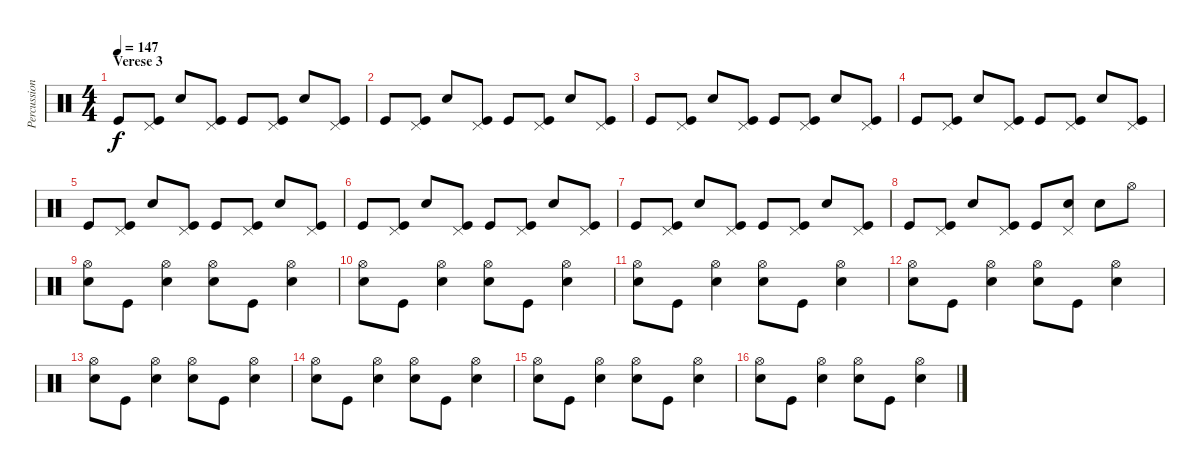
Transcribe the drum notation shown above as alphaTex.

\track ("Percussion" "Percussion") {instrument percussion}
\staff {score}
\articulation defaults
\ts (4 4)
\section ("" "Verese 3")
\tempo 147
\clef neutral
\ks c "Kick (hit)".8{dy f}
("Pedal Hi-Hat (hit)" "Kick (hit)").8 "Snare (hit) 2".8 ("Pedal Hi-Hat (hit)" "Kick (hit)").8 "Kick (hit)".8 ("Pedal Hi-Hat (hit)" "Kick (hit)").8 "Snare (hit) 2".8 ("Pedal Hi-Hat (hit)" "Kick (hit)").8 |
"Kick (hit)".8 ("Pedal Hi-Hat (hit)" "Kick (hit)").8 "Snare (hit) 2".8 ("Pedal Hi-Hat (hit)" "Kick (hit)").8 "Kick (hit)".8 ("Pedal Hi-Hat (hit)" "Kick (hit)").8 "Snare (hit) 2".8 ("Pedal Hi-Hat (hit)" "Kick (hit)").8 |
"Kick (hit)".8 ("Pedal Hi-Hat (hit)" "Kick (hit)").8 "Snare (hit) 2".8 ("Pedal Hi-Hat (hit)" "Kick (hit)").8 "Kick (hit)".8 ("Pedal Hi-Hat (hit)" "Kick (hit)").8 "Snare (hit) 2".8 ("Pedal Hi-Hat (hit)" "Kick (hit)").8 |
"Kick (hit)".8 ("Pedal Hi-Hat (hit)" "Kick (hit)").8 "Snare (hit) 2".8 ("Pedal Hi-Hat (hit)" "Kick (hit)").8 "Kick (hit)".8 ("Pedal Hi-Hat (hit)" "Kick (hit)").8 "Snare (hit) 2".8 ("Pedal Hi-Hat (hit)" "Kick (hit)").8 |
"Kick (hit)".8 ("Pedal Hi-Hat (hit)" "Kick (hit)").8 "Snare (hit) 2".8 ("Pedal Hi-Hat (hit)" "Kick (hit)").8 "Kick (hit)".8 ("Pedal Hi-Hat (hit)" "Kick (hit)").8 "Snare (hit) 2".8 ("Pedal Hi-Hat (hit)" "Kick (hit)").8 |
"Kick (hit)".8 ("Pedal Hi-Hat (hit)" "Kick (hit)").8 "Snare (hit) 2".8 ("Pedal Hi-Hat (hit)" "Kick (hit)").8 "Kick (hit)".8 ("Pedal Hi-Hat (hit)" "Kick (hit)").8 "Snare (hit) 2".8 ("Pedal Hi-Hat (hit)" "Kick (hit)").8 |
"Kick (hit)".8 ("Pedal Hi-Hat (hit)" "Kick (hit)").8 "Snare (hit) 2".8 ("Pedal Hi-Hat (hit)" "Kick (hit)").8 "Kick (hit)".8 ("Pedal Hi-Hat (hit)" "Kick (hit)").8 "Snare (hit) 2".8 ("Pedal Hi-Hat (hit)" "Kick (hit)").8 |
"Kick (hit)".8 ("Pedal Hi-Hat (hit)" "Kick (hit)").8 "Snare (hit) 2".8 ("Pedal Hi-Hat (hit)" "Kick (hit)").8 "Kick (hit)".8 ("Pedal Hi-Hat (hit)" "Snare (hit) 2").8 "Snare (hit) 2".8 "Hi-Hat (open)".8 |
("Hi-Hat (open)" "Snare (hit) 2").8 "Kick (hit)".8 ("Hi-Hat (open)" "Snare (hit) 2").4 ("Hi-Hat (open)" "Snare (hit) 2").8 "Kick (hit)".8 ("Hi-Hat (open)" "Snare (hit) 2").4 |
("Hi-Hat (open)" "Snare (hit) 2").8 "Kick (hit)".8 ("Hi-Hat (open)" "Snare (hit) 2").4 ("Hi-Hat (open)" "Snare (hit) 2").8 "Kick (hit)".8 ("Hi-Hat (open)" "Snare (hit) 2").4 |
("Hi-Hat (open)" "Snare (hit) 2").8 "Kick (hit)".8 ("Hi-Hat (open)" "Snare (hit) 2").4 ("Hi-Hat (open)" "Snare (hit) 2").8 "Kick (hit)".8 ("Hi-Hat (open)" "Snare (hit) 2").4 |
("Hi-Hat (open)" "Snare (hit) 2").8 "Kick (hit)".8 ("Hi-Hat (open)" "Snare (hit) 2").4 ("Hi-Hat (open)" "Snare (hit) 2").8 "Kick (hit)".8 ("Hi-Hat (open)" "Snare (hit) 2").4 |
("Hi-Hat (open)" "Snare (hit) 2").8 "Kick (hit)".8 ("Hi-Hat (open)" "Snare (hit) 2").4 ("Hi-Hat (open)" "Snare (hit) 2").8 "Kick (hit)".8 ("Hi-Hat (open)" "Snare (hit) 2").4 |
("Hi-Hat (open)" "Snare (hit) 2").8 "Kick (hit)".8 ("Hi-Hat (open)" "Snare (hit) 2").4 ("Hi-Hat (open)" "Snare (hit) 2").8 "Kick (hit)".8 ("Hi-Hat (open)" "Snare (hit) 2").4 |
("Hi-Hat (open)" "Snare (hit) 2").8 "Kick (hit)".8 ("Hi-Hat (open)" "Snare (hit) 2").4 ("Hi-Hat (open)" "Snare (hit) 2").8 "Kick (hit)".8 ("Hi-Hat (open)" "Snare (hit) 2").4 |
("Hi-Hat (open)" "Snare (hit) 2").8 "Kick (hit)".8 ("Hi-Hat (open)" "Snare (hit) 2").4 ("Hi-Hat (open)" "Snare (hit) 2").8 "Kick (hit)".8 ("Hi-Hat (open)" "Snare (hit) 2").4
